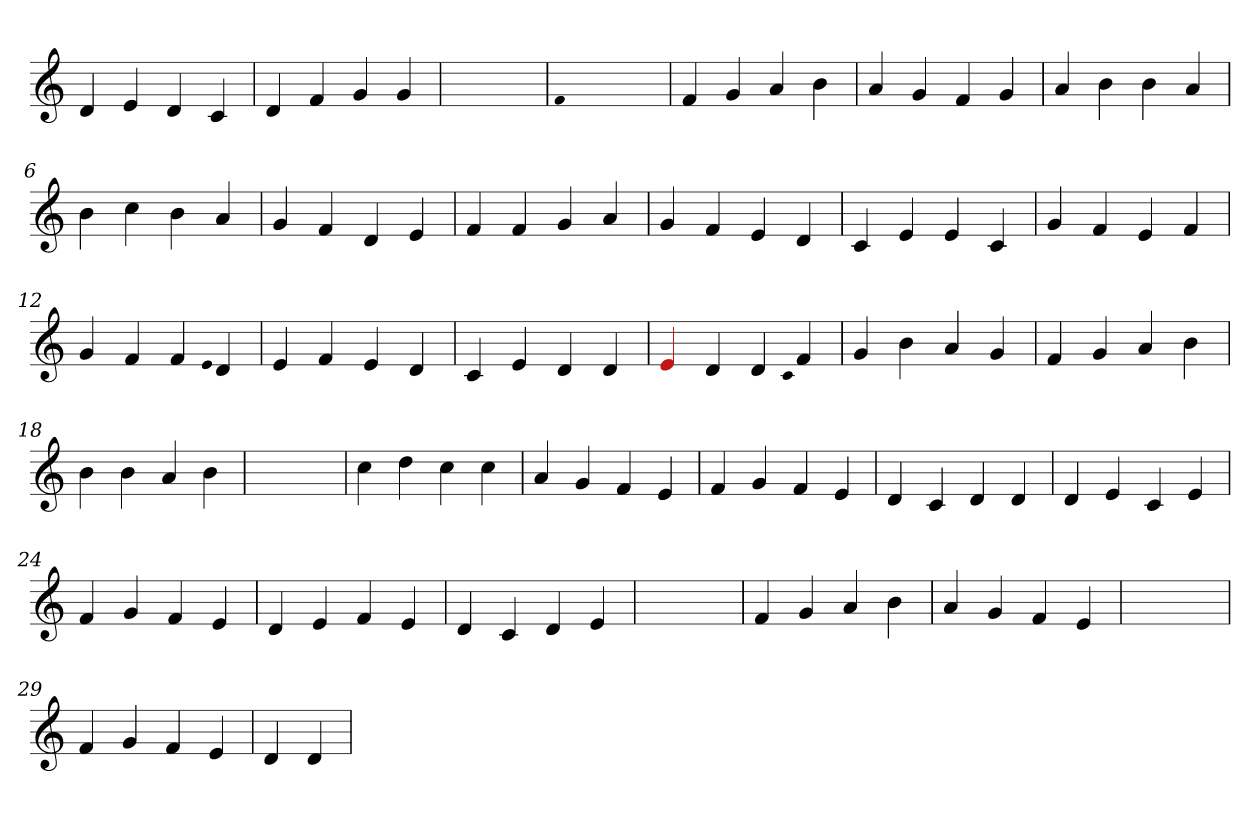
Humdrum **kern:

**kern
*part1
*staff1
*clefG2
=1
4d
4e
4d
4c
=2
4d
4f
4g
4g
=3
1ryy
=3
qqf
1ryy
=3
4f
4g
4a
4b
=4
4a
4g
4f
4g
=5
4a
4b
4b
4a
=6
4b
4cc
4b
4a
=7
4g
4f
4d
4e
=8
4f
4f
4g
4a
=9
4g
4f
4e
4d
=10
4c
4e
4e
4c
=11
4g
4f
4e
4f
=12
4g
4f
4f
qqe
4d
=13
4e
4f
4e
4d
=14
4c
4e
4d
4d
=15
4Re
4d
4d
qqc
4f
=16
4g
4b
4a
4g
=17
4f
4g
4a
4b
=18
4b
4b
4a
4b
=19
1ryy
=19
4cc
4dd
4cc
4cc
=20
4a
4g
4f
4e
=21
4f
4g
4f
4e
=22
4d
4c
4d
4d
=23
4d
4e
4c
4e
=24
4f
4g
4f
4e
=25
4d
4e
4f
4e
=26
4d
4c
4d
4e
=27
1ryy
=27
4f
4g
4a
4b
=28
4a
4g
4f
4e
=29
1ryy
=29
4f
4g
4f
4e
=30
4d
4d
=
*-
